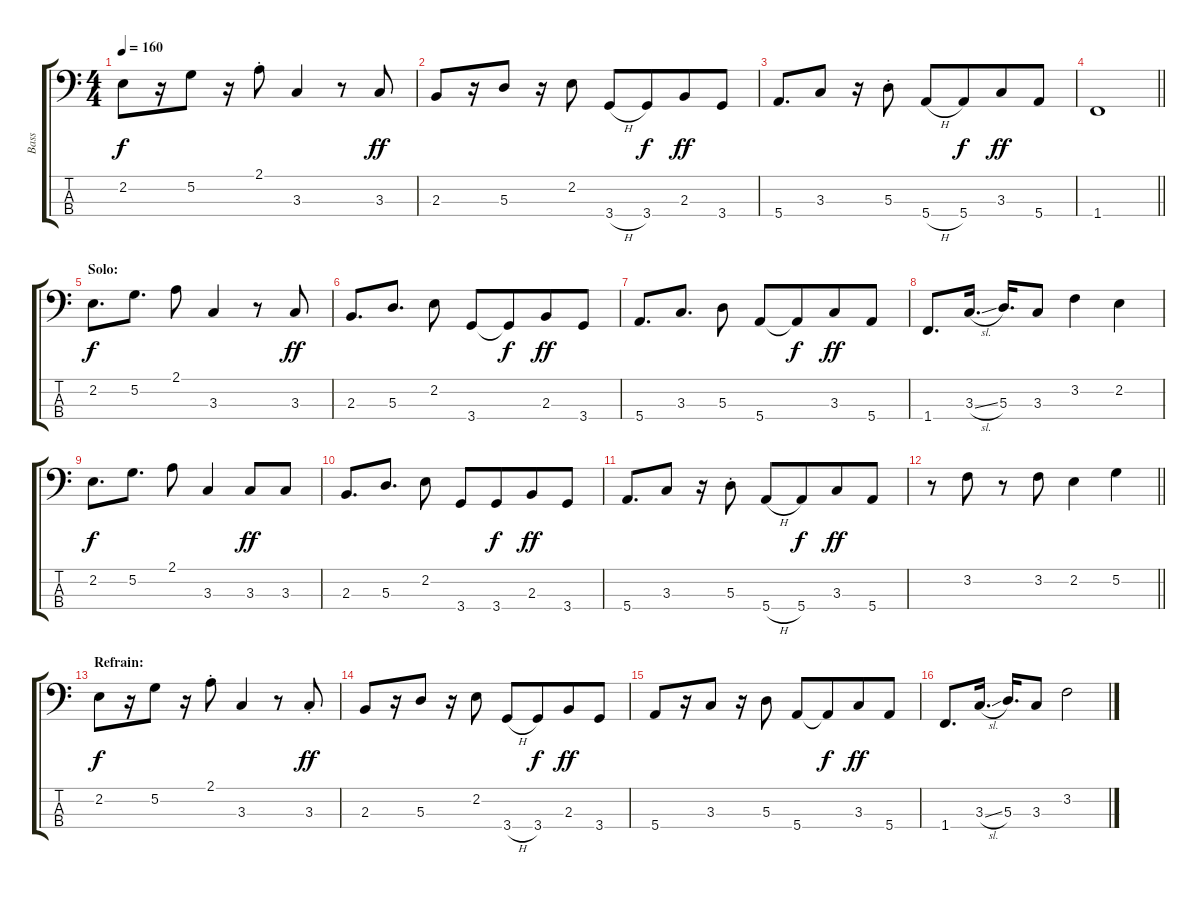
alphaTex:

\track ("Bass" "Bass") {instrument fretlessbass}
\staff {score tabs}
\tuning (G2 D2 A1 E1) {hide}
\ts (4 4)
\tempo 160
\clef f4
\ks c
2.2.8{dy f} r.16 5.2.8 r.16 2.1{st}.8 3.3.4 r.8 3.3.8{dy ff} |
2.3.8 r.16 5.3.8 r.16 2.2.8 3.4{h}.8 3.4.8{dy f beam merge} 2.3.8{dy ff} 3.4.8 |
5.4.8{d} 3.3.8 r.16 5.3{st}.8 5.4{h}.8 5.4.8{dy f beam merge} 3.3.8{dy ff} 5.4.8 |
\barLineRight lightlight
1.4.1 |
\section ("" "Solo:")
2.2.8{d dy f} 5.2.8{d} 2.1.8 3.3.4 r.8 3.3.8{dy ff} |
2.3.8{d} 5.3.8{d} 2.2.8 3.4.8 3.4{t}.8{dy f beam merge} 2.3.8{dy ff} 3.4.8 |
5.4.8{d beam merge} 3.3.8{d} 5.3.8 5.4.8 5.4{t}.8{dy f beam merge} 3.3.8{dy ff} 5.4.8 |
1.4.8{d} 3.3{sl}.16{d} 5.3.16{d} 3.3.8 3.2.4 2.2.4 |
2.2.8{d dy f} 5.2.8{d} 2.1.8 3.3.4 3.3.8{dy ff} 3.3.8 |
2.3.8{d} 5.3.8{d} 2.2.8 3.4.8 3.4.8{dy f beam merge} 2.3.8{dy ff} 3.4.8 |
5.4.8{d} 3.3.8 r.16 5.3{st}.8 5.4{h}.8 5.4.8{dy f beam merge} 3.3.8{dy ff} 5.4.8 |
\barLineRight lightlight
r.8 3.2.8 r.8 3.2.8 2.2.4 5.2.4 |
\section ("" "Refrain:")
2.2.8{dy f} r.16 5.2.8 r.16 2.1{st}.8 3.3.4 r.8 3.3{st}.8{dy ff} |
2.3.8 r.16 5.3.8 r.16 2.2.8 3.4{h}.8 3.4.8{dy f beam merge} 2.3.8{dy ff} 3.4.8 |
5.4.8 r.16 3.3.8 r.16 5.3.8 5.4.8 5.4{t}.8{dy f beam merge} 3.3.8{dy ff} 5.4.8 |
1.4.8{d} 3.3{sl}.16{d} 5.3.16{d} 3.3.8 3.2.2
